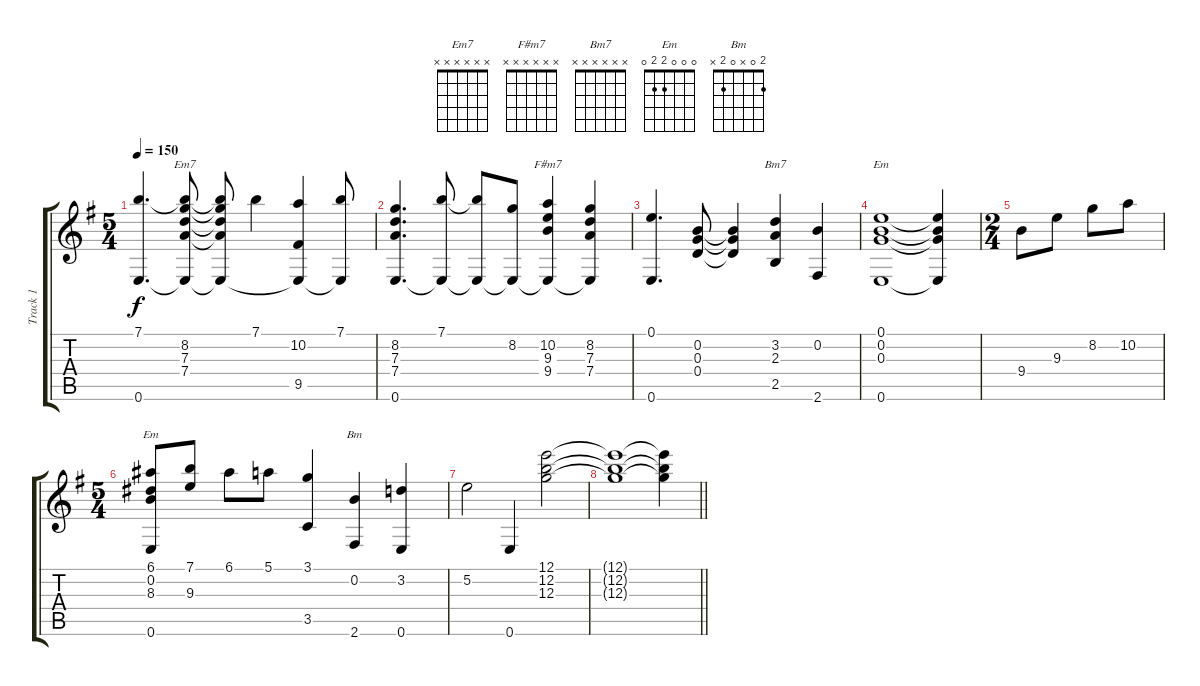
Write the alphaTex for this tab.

\track ("Track 1" "Track 1") {instrument electricguitarjazz}
\staff {score tabs}
\tuning (E4 B3 G3 D3 A2 E2) {hide}
\chord ("Em7" x x x x x x)
\chord ("F#m7" x x x x x x)
\chord ("Bm7" x x x x x x)
\chord ("Em" x x x x x x)
\chord ("Em" 0 0 0 2 2 0)
\chord ("Bm" 2 0 x 0 2 x)
\ts (5 4)
\tempo 150
\clef g2
\ks g
(7.1 0.6).4{d dy f} (7.1{t} 8.2 7.3 7.4 0.6{t}).8{ch "Em7"} (7.1{t} 8.2{t} 7.3{t} 7.4{t} 0.6{t}).8 7.1.4 (10.2 9.5 0.6{t}).4 (7.1 0.6{t}).8 |
(8.2 7.3 7.4 0.6).4{d} (7.1 0.6{t}).8 (7.1{t} 0.6{t}).8 (8.2 0.6{t}).8 (10.2 9.3 9.4 0.6{t}).4{ch "F#m7"} (8.2 7.3 7.4 0.6{t}).4 |
(0.1 0.6).4{d} (0.2 0.3 0.4).8 (0.2{t} 0.3{t} 0.4{t}).4 (3.2 2.3 2.5).4{ch "Bm7"} (0.2 2.6).4 |
(0.1 0.2 0.3 0.6).1{ch "Em"} (0.1{t} 0.2{t} 0.3{t} 0.6{t}).4 |
\ts (2 4)
9.4.8 9.3.8 8.2.8 10.2.8 |
\ts (5 4)
(6.1 0.2 8.3 0.6).8{ch "Em"} (7.1 9.3).8 6.1.8 5.1.8 (3.1 3.5).4 (0.2 2.6).4{ch "Bm"} (3.2 0.6).4 |
5.2.2 0.6.4 (12.1 12.2 12.3).2 |
\barLineRight lightlight
(12.1{t} 12.2{t} 12.3{t}).1 (12.1{t} 12.2{t} 12.3{t}).4
